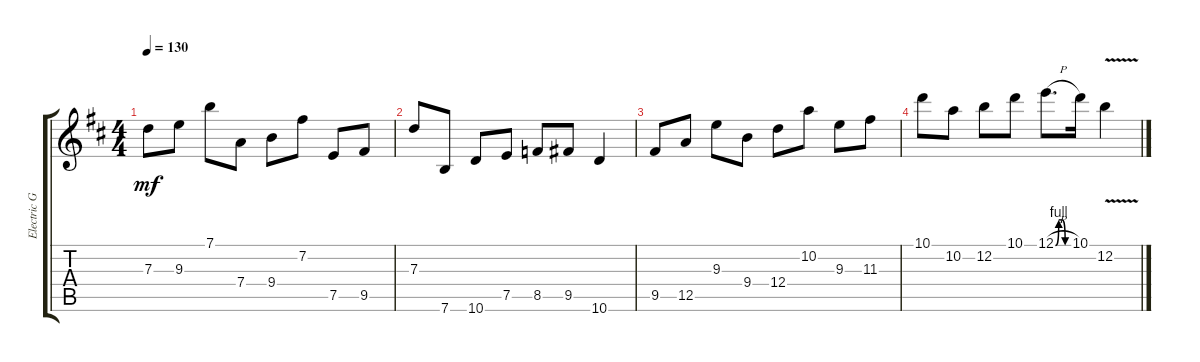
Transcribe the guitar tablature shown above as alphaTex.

\track ("Electric Guitar" "Electric G") {instrument electricguitarclean}
\staff {score tabs}
\tuning (E4 B3 G3 D3 A2 E2) {hide}
\ts (4 4)
\tempo 130
\clef g2
\ks bminor
7.3.8{dy mf instrument electricguitarclean} 9.3.8 7.1.8 7.4.8 9.4.8 7.2.8 7.5.8 9.5.8 |
7.3.8 7.6.8 10.6.8 7.5.8 8.5.8 9.5.8 10.6.4 |
9.5.8 12.5.8 9.3.8 9.4.8 12.4.8 10.2.8 9.3.8 11.3.8 |
10.1.8 10.2.8 12.2.8 10.1.8 12.1{be (custom 0 0 15 4 30 4 45 0 60 0) h}.8{d} 10.1.16 12.2{v}.4
